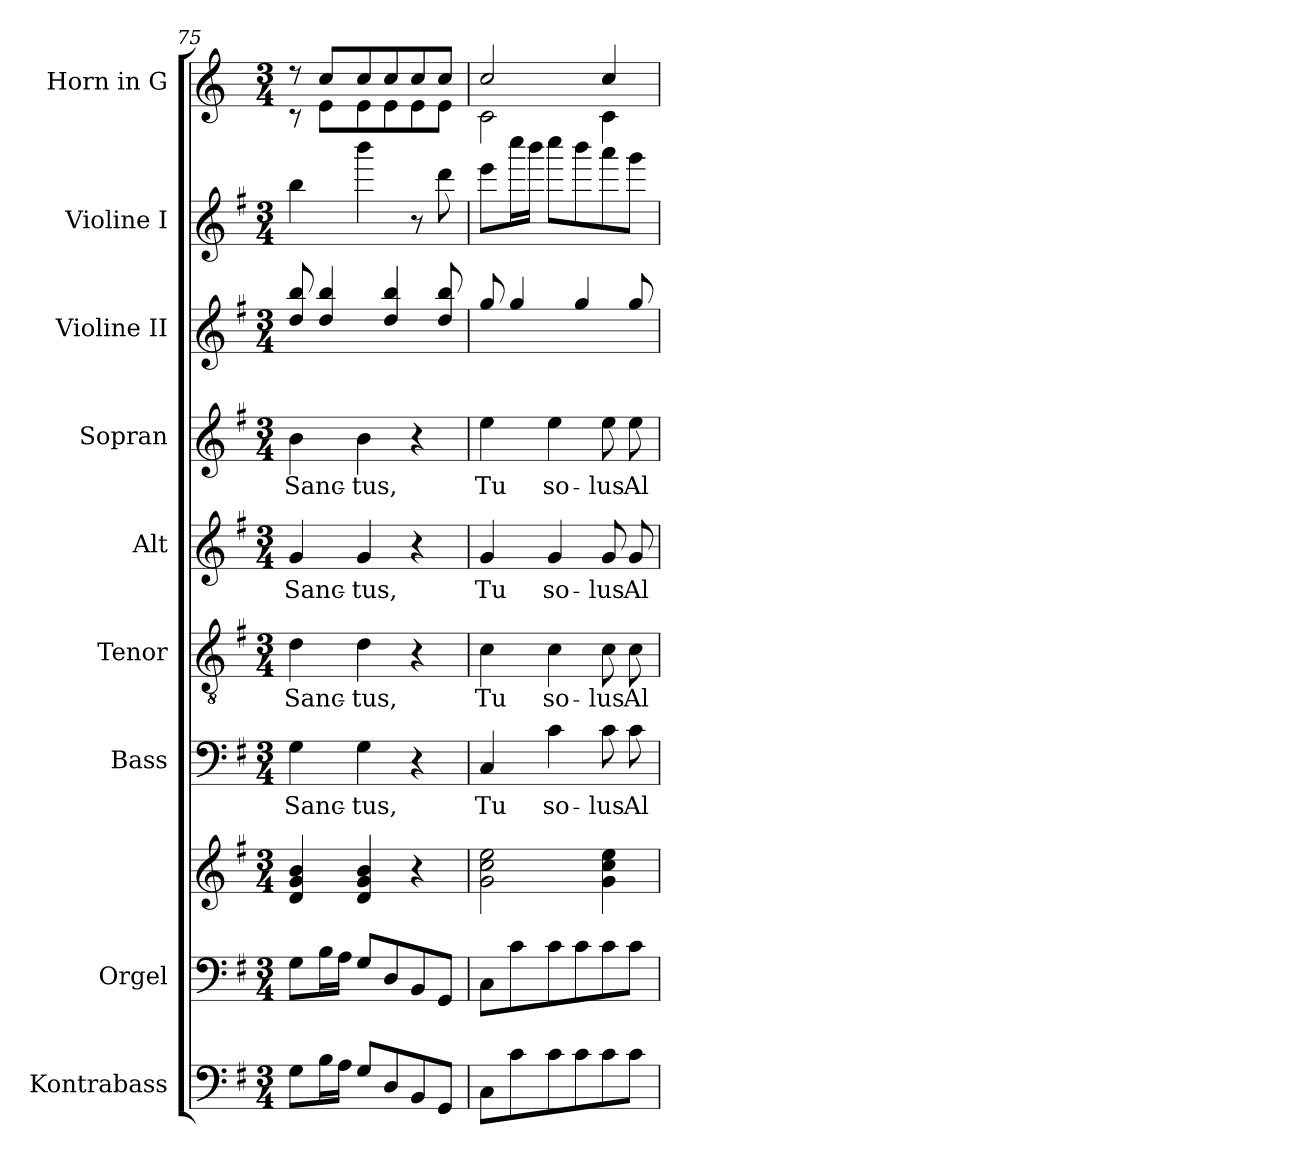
**kern	**kern	**kern	**kern	**text	**kern	**text	**kern	**text	**kern	**text	**kern	**kern	**kern
*part9	*part8	*part8	*part7	*part7	*part6	*part6	*part5	*part5	*part4	*part4	*part3	*part2	*part1
*staff10	*staff9	*staff8	*staff7	*staff7	*staff6	*staff6	*staff5	*staff5	*staff4	*staff4	*staff3	*staff2	*staff1
*I"Kontrabass	*I"Orgel	*	*I"Bass	*	*I"Tenor	*	*I"Alt	*	*I"Sopran	*	*I"Violine II	*I"Violine I	*I"Horn in G
*I'Kb.	*I'Org.	*	*I'B	*	*I'T	*	*I'A	*	*I'S	*	*I'Vl. II	*I'Vl. I	*I'Hrn.
!!LO:PB:g=z
*clefF4	*clefF4	*clefG2	*clefF4	*	*clefGv2	*	*clefG2	*	*clefG2	*	*clefG2	*clefG2	*clefG2
*ITrd7c12	*	*	*	*	*	*	*	*	*	*	*ITrd7c12	*ITrd7c12	*ITrd3c5
*k[f#]	*k[f#]	*k[f#]	*k[f#]	*	*k[f#]	*	*k[f#]	*	*k[f#]	*	*k[f#]	*k[f#]	*k[f#]
*G:	*G:	*G:	*G:	*	*G:	*	*G:	*	*G:	*	*G:	*G:	*G:
*M3/4	*M3/4	*M3/4	*M3/4	*	*M3/4	*	*M3/4	*	*M3/4	*	*M3/4	*M3/4	*M3/4
=75	=75	=75	=75	=75	=75	=75	=75	=75	=75	=75	=75	=75	=75
!	!	!	!	!LO:LY:b	!	!LO:LY:b	!	!LO:LY:b	!	!LO:LY:b	!	!	!
*	*	*	*	*	*	*	*	*	*	*	*	*	*^
8GG\L	8G\L	4d/ 4g/ 4b/	4G\	Sanc-	4d\	Sanc-	4g/	Sanc-	4b\	Sanc-	8d/ 8b/	4b\	8r	8r
16BB\L	16B\L	.	.	.	.	.	.	.	.	.	4d/ 4b/	.	8g/L	8B\L
16AA\JJ	16A\JJ	.	.	.	.	.	.	.	.	.	.	.	.	.
!	!	!	!	!LO:LY:b	!	!LO:LY:b	!	!LO:LY:b	!	!LO:LY:b	!	!	!	!
8GG/L	8G/L	4d/ 4g/ 4b/	4G\	-tus,	4d\	-tus,	4g/	-tus,	4b\	-tus,	.	4bb\	8g/	8B\
8DD/	8D/	.	.	.	.	.	.	.	.	.	4d/ 4b/	.	8g/	8B\
8BBB/	8BB/	4r	4r	.	4r	.	4r	.	4r	.	.	8r	8g/	8B\
8GGG/J	8GG/J	.	.	.	.	.	.	.	.	.	8d/ 8b/	8dd\	8g/J	8B\J
=76	=76	=76	=76	=76	=76	=76	=76	=76	=76	=76	=76	=76	=76	=76
!	!	!	!	!LO:LY:b	!	!LO:LY:b	!	!LO:LY:b	!	!LO:LY:b	!	!	!	!
8CC\L	8C\L	2g\ 2cc\ 2ee\	4C/	Tu	4c\	Tu	4g/	Tu	4ee\	Tu	8g/	8ee\L	2g/	2G\
8C\	8c\	.	.	.	.	.	.	.	.	.	4g/	16ccc\L	.	.
.	.	.	.	.	.	.	.	.	.	.	.	16bb\JJ	.	.
!	!	!	!	!LO:LY:b	!	!LO:LY:b	!	!LO:LY:b	!	!LO:LY:b	!	!	!	!
8C\	8c\	.	4c\	so-	4c\	so-	4g/	so-	4ee\	so-	.	8ccc\L	.	.
8C\	8c\	.	.	.	.	.	.	.	.	.	4g/	8bb\	.	.
!	!	!	!	!LO:LY:b	!	!LO:LY:b	!	!LO:LY:b	!	!LO:LY:b	!	!	!	!
8C\	8c\	4g\ 4cc\ 4ee\	8c\	-lus	8c\	-lus	8g/	-lus	8ee\	-lus	.	8aa\	4g/	4G\
!	!	!	!	!LO:LY:b	!	!LO:LY:b	!	!LO:LY:b	!	!LO:LY:b	!	!	!	!
8C\J	8c\J	.	8c\	Al-	8c\	Al-	8g/	Al-	8ee\	Al-	8g/	8gg\J	.	.
*	*	*	*	*	*	*	*	*	*	*	*	*	*v	*v
=	=	=	=	=	=	=	=	=	=	=	=	=	=
*-	*-	*-	*-	*-	*-	*-	*-	*-	*-	*-	*-	*-	*-
